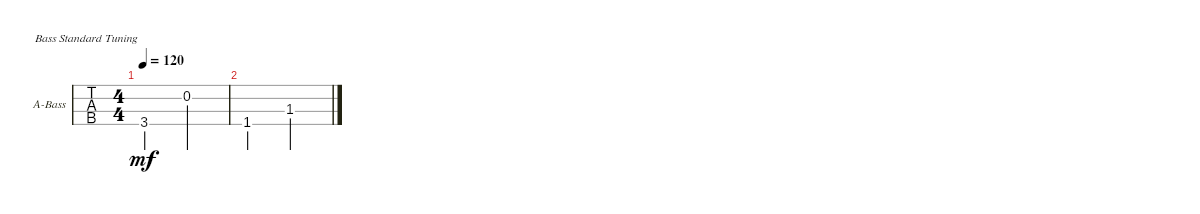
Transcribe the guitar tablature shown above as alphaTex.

\defaultSystemsLayout 4
\bracketExtendMode groupsimilarinstruments
\firstSystemTrackNameOrientation horizontal
\otherSystemsTrackNameOrientation horizontal
\track ("Acoustic Bass" "A-Bass") {instrument acousticbass}
\staff {tabs}
\tuning (G2 D2 A1 E1)
\ts (4 4)
\tempo 120
\clef f4
\ks c
3.4.2{dy mf} 0.2.2 |
1.4.2 1.3.2
